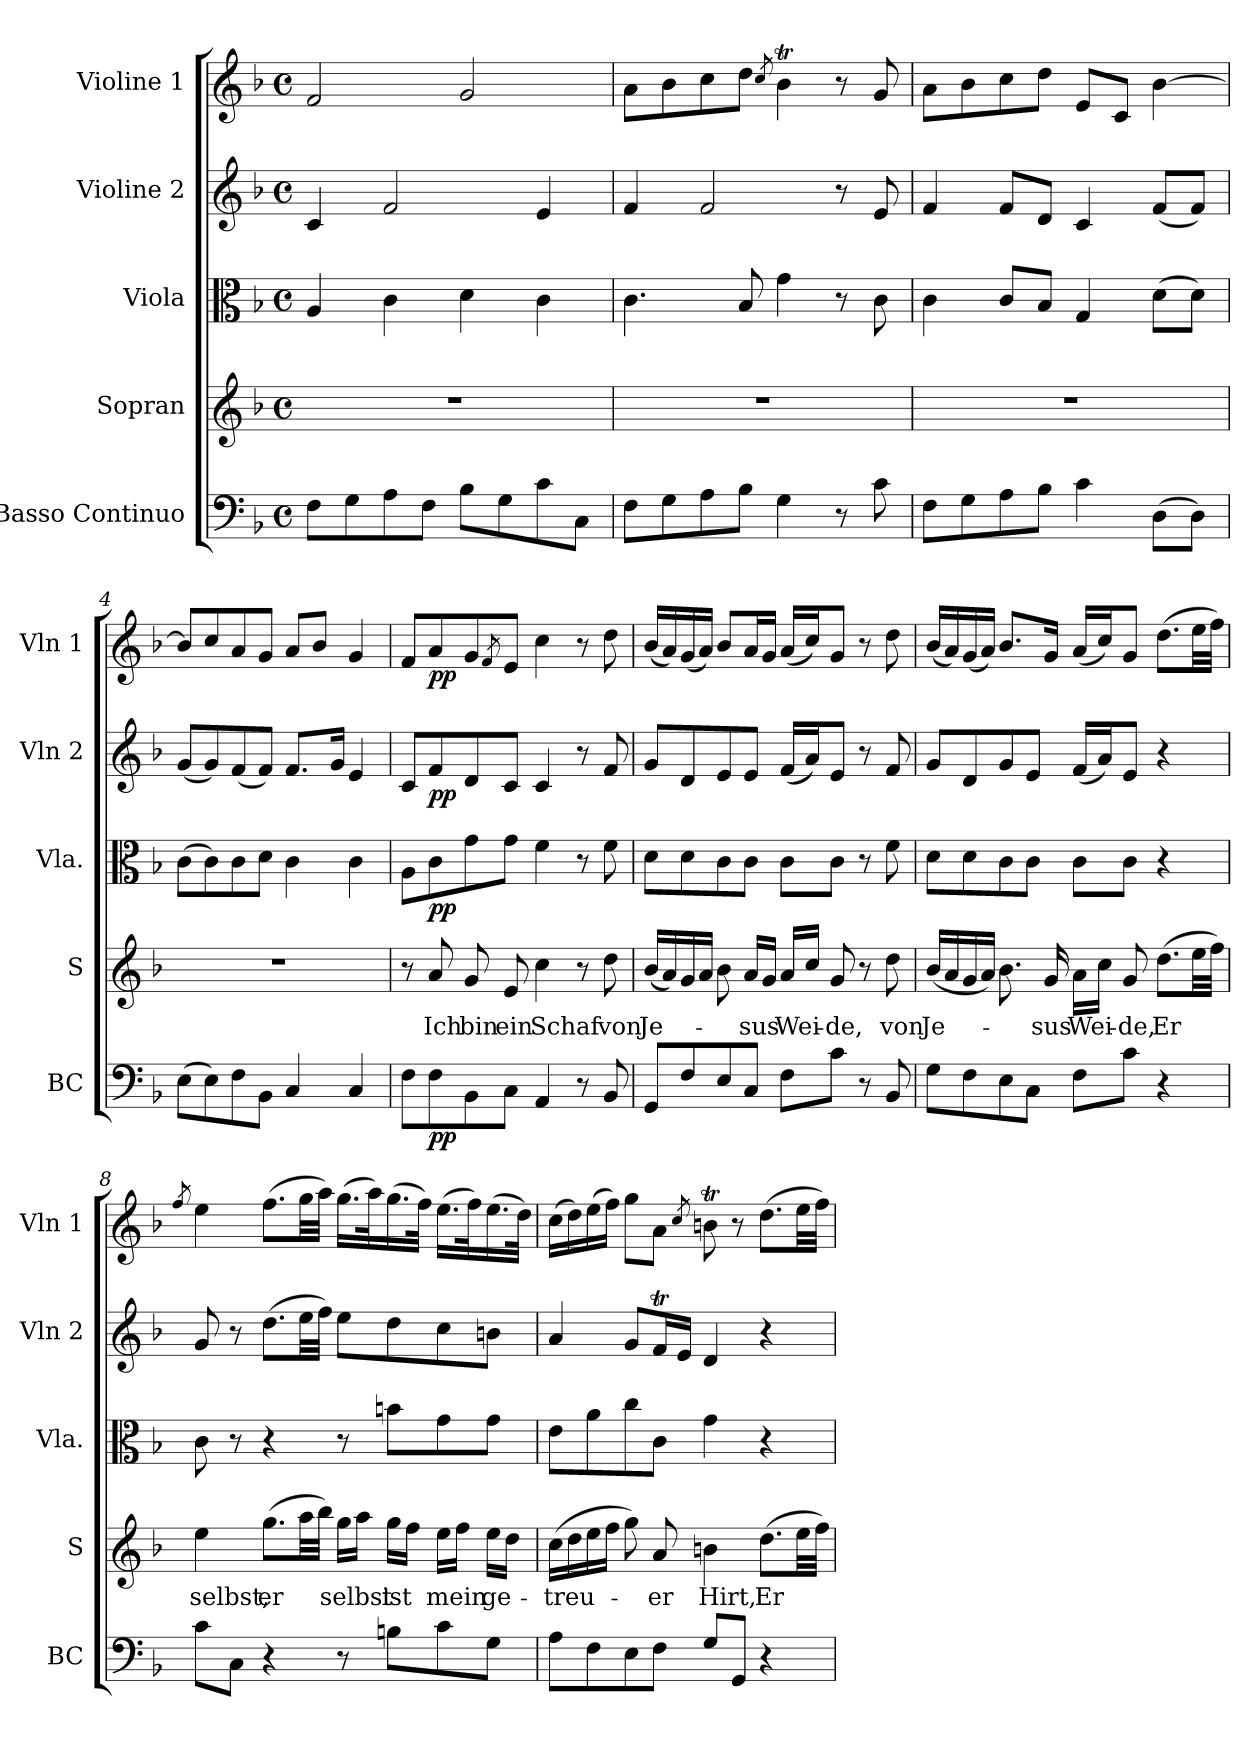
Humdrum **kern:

**kern	**dynam	**kern	**text	**kern	**dynam	**kern	**dynam	**kern	**dynam
*part5	*part5	*part4	*part4	*part3	*part3	*part2	*part2	*part1	*part1
*staff5	*staff5	*staff4	*staff4	*staff3	*staff3	*staff2	*staff2	*staff1	*staff1
*I"Basso Continuo	*	*I"Sopran	*	*I"Viola	*	*I"Violine 2	*	*I"Violine 1	*
*I'BC	*	*I'S	*	*I'Vla.	*	*I'Vln 2	*	*I'Vln 1	*
*clefF4	*	*clefG2	*	*clefC3	*	*clefG2	*	*clefG2	*
*ITrd7c12	*	*	*	*	*	*	*	*	*
*k[b-]	*	*k[b-]	*	*k[b-]	*	*k[b-]	*	*k[b-]	*
*M4/4	*	*M4/4	*	*M4/4	*	*M4/4	*	*M4/4	*
*met(c)	*	*met(c)	*	*met(c)	*	*met(c)	*	*met(c)	*
=1	=1	=1	=1	=1	=1	=1	=1	=1	=1
8FF\L	.	1r	.	4A/	.	4c/	.	2f/	.
8GG\	.	.	.	.	.	.	.	.	.
8AA\	.	.	.	4c\	.	2f/	.	.	.
8FF\J	.	.	.	.	.	.	.	.	.
8BB-\L	.	.	.	4d\	.	.	.	2g/	.
8GG\	.	.	.	.	.	.	.	.	.
8C\	.	.	.	4c\	.	4e/	.	.	.
8CC\J	.	.	.	.	.	.	.	.	.
=2	=2	=2	=2	=2	=2	=2	=2	=2	=2
8FF\L	.	1r	.	4.c\	.	4f/	.	8a\L	.
8GG\	.	.	.	.	.	.	.	8b-\	.
8AA\	.	.	.	.	.	2f/	.	8cc\	.
8BB-\J	.	.	.	8B-/	.	.	.	8dd\J	.
.	.	.	.	.	.	.	.	8qcc/	.
4GG\	.	.	.	4g\	.	.	.	4b-T\	.
8r	.	.	.	8r	.	8r	.	8r	.
8C\	.	.	.	8c\	.	8e/	.	8g/	.
=3	=3	=3	=3	=3	=3	=3	=3	=3	=3
8FF\L	.	1r	.	4c\	.	4f/	.	8a\L	.
8GG\	.	.	.	.	.	.	.	8b-\	.
8AA\	.	.	.	8c/L	.	8f/L	.	8cc\	.
8BB-\J	.	.	.	8B-/J	.	8d/J	.	8dd\J	.
4C\	.	.	.	4G/	.	4c/	.	8e/L	.
.	.	.	.	.	.	.	.	8c/J	.
(>8DD\L	.	.	.	(>8d\L	.	(<8f/L	.	[4b-\	.
8DD\J)	.	.	.	8d\J)	.	8f/J)	.	.	.
=4	=4	=4	=4	=4	=4	=4	=4	=4	=4
(>8EE\L	.	1r	.	(>8c\L	.	(<8g/L	.	8b-/L]	.
8EE\)	.	.	.	8c\)	.	8g/)	.	8cc/	.
8FF\	.	.	.	8c\	.	(<8f/	.	8a/	.
8BBB-\J	.	.	.	8d\J	.	8f/J)	.	8g/J	.
4CC/	.	.	.	4c\	.	8.f/L	.	8a/L	.
.	.	.	.	.	.	.	.	8b-/J	.
.	.	.	.	.	.	16g/Jk	.	.	.
4CC/	.	.	.	4c\	.	4e/	.	4g/	.
!!LO:LB:g=z
=5	=5	=5	=5	=5	=5	=5	=5	=5	=5
8FF\L	.	8r	.	8A\L	.	8c/L	.	8f/L	.
!	!LO:DY:b	!	!LO:LY:b	!	!LO:DY:b	!	!LO:DY:b	!	!LO:DY:b
8FF\	pp	8a/	Ich	8c\	pp	8f/	pp	8a/	pp
!	!	!	!LO:LY:b	!	!	!	!	!	!
8BBB-\	.	8g/	bin	8g\	.	8d/	.	8g/	.
.	.	.	.	.	.	.	.	8qf/	.
!	!	!	!LO:LY:b	!	!	!	!	!	!
8CC\J	.	8e/	ein	8g\J	.	8c/J	.	8e/J	.
!	!	!	!LO:LY:b	!	!	!	!	!	!
4AAA/	.	4cc\	Schaf	4f\	.	4c/	.	4cc\	.
8r	.	8r	.	8r	.	8r	.	8r	.
!	!	!	!LO:LY:b	!	!	!	!	!	!
8BBB-/	.	8dd\	von	8f\	.	8f/	.	8dd\	.
=6	=6	=6	=6	=6	=6	=6	=6	=6	=6
!	!	!	!LO:LY:b	!	!	!	!	!	!
8GGG/L	.	(<16b-/LL	Je-	8d\L	.	8g/L	.	(<16b-/LL	.
.	.	16a/)	.	.	.	.	.	16a/)	.
8FF/	.	16g/	.	8d\	.	8d/	.	(<16g/	.
.	.	16a/JJ	.	.	.	.	.	16a/JJ)	.
8EE/	.	8b-\	.	8c\	.	8e/	.	8b-/L	.
!	!	!	!LO:LY:b	!	!	!	!	!	!
8CC/J	.	16a/LL	-sus	8c\J	.	8e/J	.	16a/L	.
.	.	16g/JJ	.	.	.	.	.	16g/JJ	.
!	!	!	!LO:LY:b	!	!	!	!	!	!
8FF\L	.	16a/LL	Wei-	8c\L	.	(<16f/LL	.	(<16a/LL	.
.	.	16cc/JJ	.	.	.	16a/J)	.	16cc/J)	.
!	!	!	!LO:LY:b	!	!	!	!	!	!
8C\J	.	8g/	-de,	8c\J	.	8e/J	.	8g/J	.
8r	.	8r	.	8r	.	8r	.	8r	.
!	!	!	!LO:LY:b	!	!	!	!	!	!
8BBB-/	.	8dd\	von	8f\	.	8f/	.	8dd\	.
!!LO:PB:g=z
=7	=7	=7	=7	=7	=7	=7	=7	=7	=7
!	!	!	!LO:LY:b	!	!	!	!	!	!
8GG\L	.	(<16b-/LL	Je-	8d\L	.	8g/L	.	(<16b-/LL	.
.	.	16a/	.	.	.	.	.	16a/)	.
8FF\	.	16g/	.	8d\	.	8d/	.	(<16g/	.
.	.	16a/JJ)	.	.	.	.	.	16a/JJ)	.
8EE\	.	8.b-\	.	8c\	.	8g/	.	8.b-/L	.
8CC\J	.	.	.	8c\J	.	8e/J	.	.	.
!	!	!	!LO:LY:b	!	!	!	!	!	!
.	.	16g/	-sus	.	.	.	.	16g/Jk	.
!	!	!	!LO:LY:b	!	!	!	!	!	!
8FF\L	.	16a\LL	Wei-	8c\L	.	(<16f/LL	.	(<16a/LL	.
.	.	16cc\JJ	.	.	.	16a/J)	.	16cc/J)	.
!	!	!	!LO:LY:b	!	!	!	!	!	!
8C\J	.	8g/	-de,	8c\J	.	8e/J	.	8g/J	.
!	!	!	!LO:LY:b	!	!	!	!	!	!
4r	.	(>8.dd\L	Er	4r	.	4r	.	(>8.dd\L	.
.	.	32ee\LL	.	.	.	.	.	32ee\LL	.
.	.	32ff\JJJ)	.	.	.	.	.	32ff\JJJ)	.
=8	=8	=8	=8	=8	=8	=8	=8	=8	=8
.	.	.	.	.	.	.	.	8qff/	.
!	!	!	!LO:LY:b	!	!	!	!	!	!
8C\L	.	4ee\	selbst,	8c\	.	8g/	.	4ee\	.
8CC\J	.	.	.	8r	.	8r	.	.	.
!	!	!	!LO:LY:b	!	!	!	!	!	!
4r	.	(>8.gg\L	er	4r	.	(>8.dd\L	.	(>8.ff\L	.
.	.	32aa\LL	.	.	.	32ee\LL	.	32gg\LL	.
.	.	32bb-\JJJ)	.	.	.	32ff\JJJ)	.	32aa\JJJ)	.
!	!	!	!LO:LY:b	!	!	!	!	!	!
8r	.	16gg\LL	selbst	8r	.	8ee\L	.	(>16.gg\LL	.
.	.	16aa\JJ	.	.	.	.	.	.	.
.	.	.	.	.	.	.	.	32aa\K)	.
!	!	!	!LO:LY:b	!	!	!	!	!	!
8BBn\L	.	16gg\LL	ist	8bn\L	.	8dd\	.	(>16.gg\	.
.	.	16ff\JJ	.	.	.	.	.	.	.
.	.	.	.	.	.	.	.	32ff\JJk)	.
!	!	!	!LO:LY:b	!	!	!	!	!	!
8C\	.	16ee\LL	mein	8g\	.	8cc\	.	(>16.ee\LL	.
.	.	16ff\JJ	.	.	.	.	.	.	.
.	.	.	.	.	.	.	.	32ff\K)	.
!	!	!	!LO:LY:b	!	!	!	!	!	!
8GG\J	.	16ee\LL	ge-	8g\J	.	8bn\J	.	(>16.ee\	.
.	.	16dd\JJ	.	.	.	.	.	.	.
.	.	.	.	.	.	.	.	32dd\JJk)	.
!!LO:LB:g=z
=9	=9	=9	=9	=9	=9	=9	=9	=9	=9
!	!	!	!LO:LY:b	!	!	!	!	!	!
8AA\L	.	(>16cc\LL	-treu-	8e\L	.	4a/	.	(>16cc\LL	.
.	.	16dd\	.	.	.	.	.	16dd\)	.
8FF\	.	16ee\	.	8a\	.	.	.	(>16ee\	.
.	.	16ff\JJ	.	.	.	.	.	16ff\JJ)	.
8EE\	.	8gg\)	.	8cc\	.	8g/L	.	8gg\L	.
!	!	!	!LO:LY:b	!	!	!	!	!	!
8FF\J	.	8a/	-er	8c\J	.	16fT/L	.	8a\J	.
.	.	.	.	.	.	16e/JJ	.	.	.
.	.	.	.	.	.	.	.	8qcc/	.
!	!	!	!LO:LY:b	!	!	!	!	!	!
8GG/L	.	4bn\	Hirt,	4g\	.	4d/	.	8bnt\	.
8GGG/J	.	.	.	.	.	.	.	8r	.
!	!	!	!LO:LY:b	!	!	!	!	!	!
4r	.	(>8.dd\L	Er	4r	.	4r	.	(>8.dd\L	.
.	.	32ee\LL	.	.	.	.	.	32ee\LL	.
.	.	32ff\JJJ)	.	.	.	.	.	32ff\JJJ)	.
=	=	=	=	=	=	=	=	=	=
*-	*-	*-	*-	*-	*-	*-	*-	*-	*-
